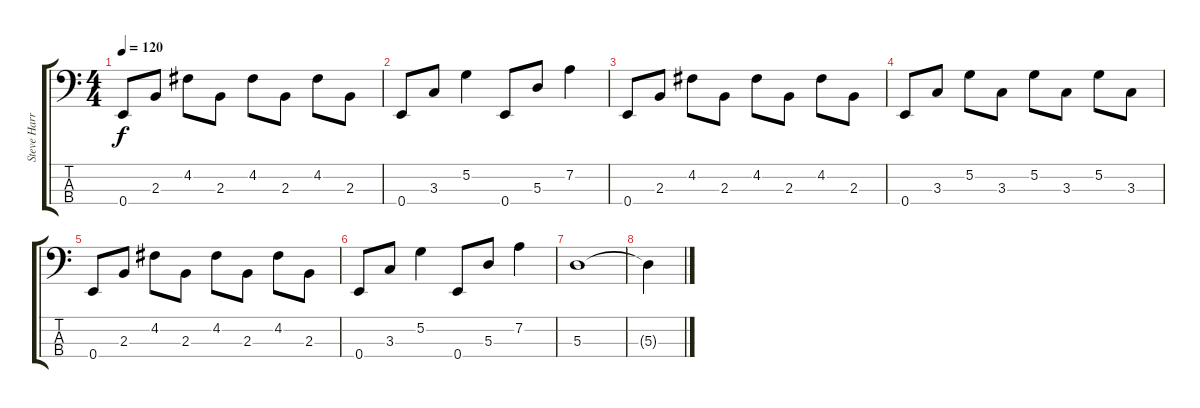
\track ("Steve Harris" "Steve Harr") {instrument electricbassfinger}
\staff {score tabs}
\tuning (G2 D2 A1 E1) {hide}
\ts (4 4)
\tempo 120
\clef f4
\ks c
0.4.8{dy f} 2.3.8 4.2.8 2.3.8 4.2.8 2.3.8 4.2.8 2.3.8 |
0.4.8 3.3.8 5.2.4 0.4.8 5.3.8 7.2.4 |
0.4.8 2.3.8 4.2.8 2.3.8 4.2.8 2.3.8 4.2.8 2.3.8 |
0.4.8 3.3.8 5.2.8 3.3.8 5.2.8 3.3.8 5.2.8 3.3.8 |
0.4.8 2.3.8 4.2.8 2.3.8 4.2.8 2.3.8 4.2.8 2.3.8 |
0.4.8 3.3.8 5.2.4 0.4.8 5.3.8 7.2.4 |
5.3.1 |
5.3{t}.4
